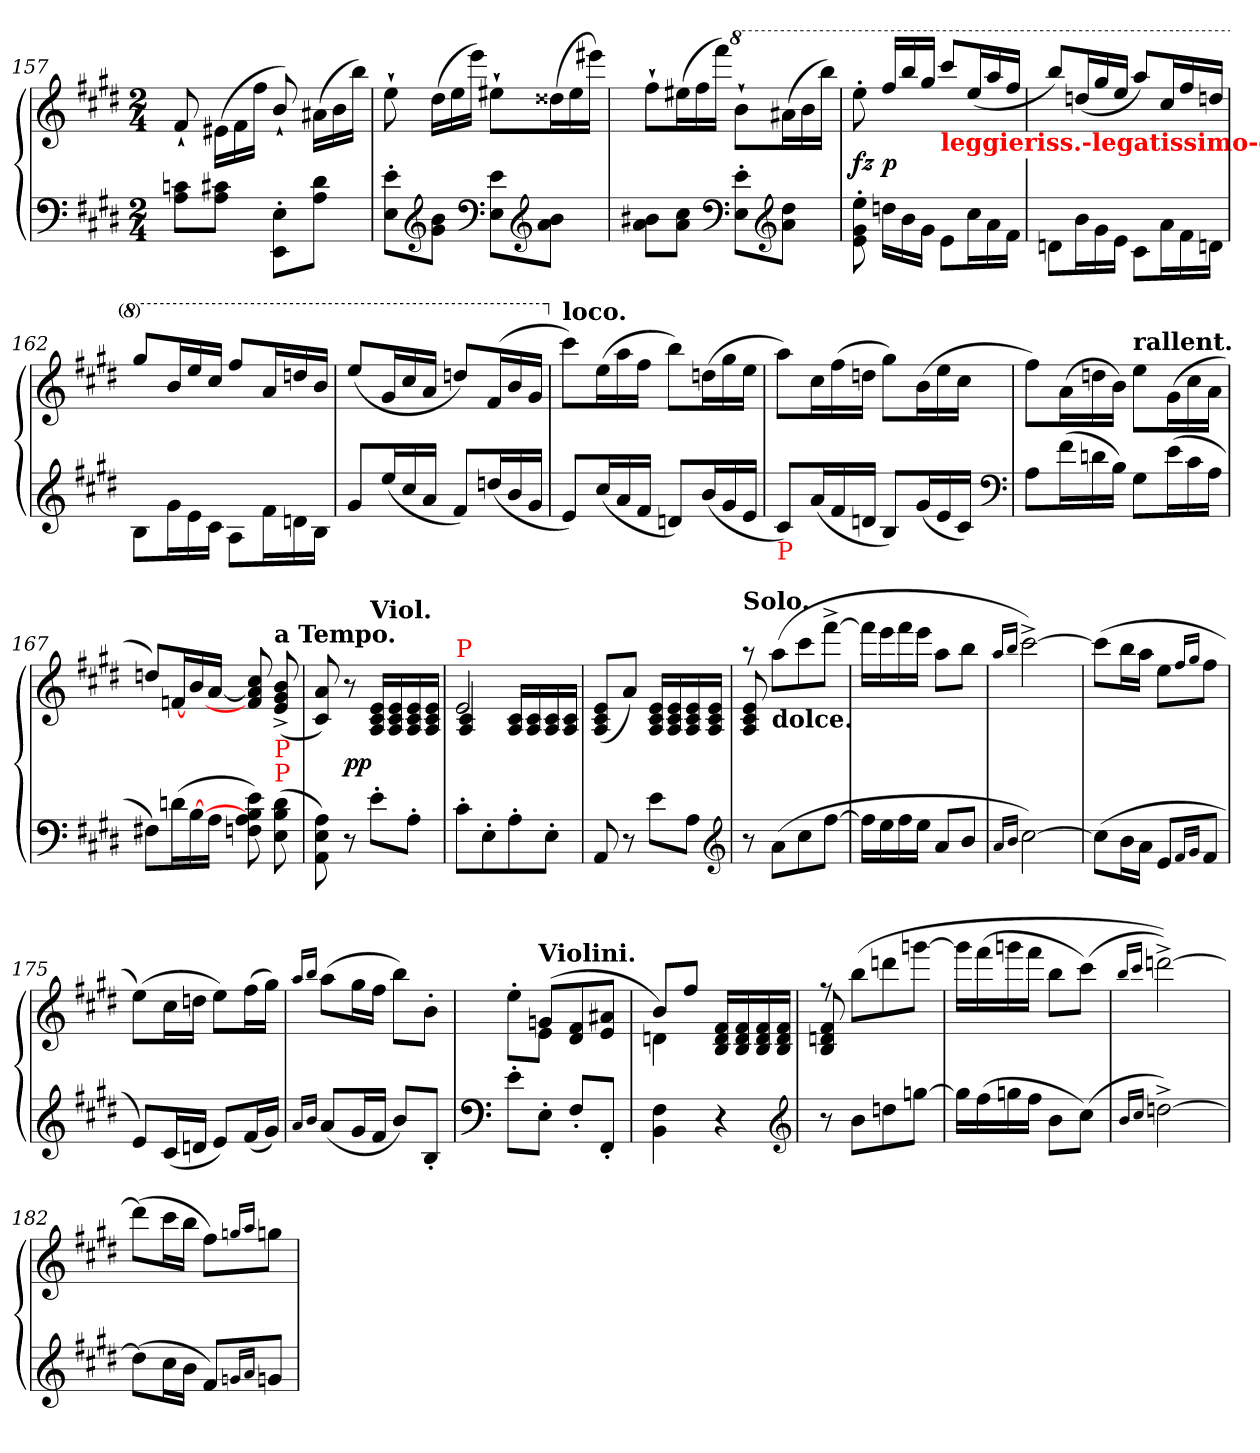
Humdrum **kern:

**kern	**kern	**dynam
*part1	*part1	*part1
*staff2	*staff1	*staff1/2
*clefF4	*clefG2	*
*k[f#c#g#d#]	*k[f#c#g#d#]	*
*E:	*E:	*
*M2/4	*M2/4	*
=157	=157	=157
8cn 8AL	8f#`	.
*	*Xtuplet	*
8c#X 8AJ	(<24e#XLL	.
.	24f#	.
.	24ff#JJ	.
8E' 8EE'L	8b`/)	.
8d# 8AJ	(>24a#XLL	.
.	24b	.
.	24bbJJ)	.
=158	=158	=158
8e' 8E'L	8ee`	.
*clefG2	*	*
8b 8g#J	(>24dd#LL	.
.	24ee	.
.	24eeeJJ)	.
*clefF4	*	*
8e 8EL	8ee#X`L	.
*clefG2	*	*
8b 8aJ	(>24dd##XL	.
.	24ee#	.
.	24eee#XJJ)	.
=159	=159	=159
8b#X\ 8a\L	8ff#`L	.
8cc# 8aJ	(>24ee#XL	.
.	24ff#	.
.	24fff#JJ)	.
*clefF4	*	*
*	*8va	*
8e' 8E'L	8bb`L	.
*clefG2	*	*
8dd# 8aJ	(>24aa#XL	.
.	24bb	.
.	24bbbJJ)	.
=160	=160	=160
8ee'\ 8g#'\ 8e'\	8eee'	fz
*Xtuplet	*	*
24ddn\LL	24fff#/LL	p
24b\	24bbb/	.
24g#\JJ	24ggg#/JJ	.
!	!LO:TX:b:B:color=red:t=leggieriss.-legatissimo-e-dimin.	!
8e\L	8cccc#/L	.
24cc#\L	(<24eee/L	.
24a\	24aaa/	.
24f#\JJ	24fff#/JJ	.
=161	=161	=161
8dn\L	8bbb/L)	.
24b\L	(<24dddn/L	.
24g#\	24ggg#/	.
24e\JJ	24eee/JJ	.
8c#\L	8aaa/L)	.
24a\L	24ccc#/L	.
24f#\	24fff#/	.
24dn\JJ	24dddn/JJ	.
=162	=162	=162
8B\L	8ggg#/L	.
24g#\L	24bb/L	.
24e\	24eee/	.
24c#\JJ	24ccc#/JJ	.
8A\L	8fff#/L	.
24f#\L	24aa/L	.
24dn\	24dddn/	.
24B\JJ	24bb/JJ	.
=163	=163	=163
8g#/L	(<8eee/L	.
(<24eeL	24gg#L	.
24cc#	24ccc#	.
24aJJ	24aaJJ	.
8f#L)	8dddnL)	.
(<24ddnL	(<24ff#L	.
24b	24bb	.
24g#JJ	24gg#JJ	.
=164	=164	=164
*	*X8va	*
!	!LO:TX:a:B:t=loco.	!
8eL)	8ccc#L)	.
(<24cc#L	(>24eeL	.
24a	24aa	.
24f#JJ	24ff#JJ	.
8dnL)	8bbL)	.
(<24bL	(>24ddnL	.
24g#	24gg#	.
24eJJ	24eeJJ	.
=165	=165	=165
!LO:TX:b:color=red:t=P	!	!
8c#L)	8aaL)	.
(<24aL	24cc#L	.
24f#	(>24ff#	.
24dnJJ	24ddnJJ	.
8BL)	8gg#L)	.
(<24g#L	(>24bL	.
24e	24ee	.
24c#JJ)	24cc#JJ	.
*clefF4	*	*
=166	=166	=166
8AL	8ff#L)	.
(>24f#L	(>24aL	.
24dn	24ddn	.
24BJJ)	24bJJ)	.
!	!LO:TX:a:B:t=rallent.	!
8G#L	8eeL	.
(>24eL	(>24g#L	.
24c#	24cc#	.
24AJJ	24aJJ	.
=167	=167	=167
8F#XL)	8ddnL)	.
(>24dnL	[24fnL	.
[24B	24b	.
24AJJ	[24aJJ	.
8e 8B] 8A 8Fn)	8cc# 8a] 8f]	.
!	!LO:TX:a:B:t=a Tempo.	!
!	!LO:TX:b:color=red:t=P	!
!LO:TX:a:color=red:t=P	!	!
(>8d 8B 8E	(<8b^< 8g#^< 8e^<	.
=168	=168	=168
8A 8E 8AA)	8a 8c#)	.
8r	8r	pp
!	!LO:TX:a:B:t=Viol.	!
8e'!\L	16e! 16c#! 16A!LL	.
.	16e! 16c#! 16A!	.
8A'!J	16e! 16c#! 16A!	.
.	16e! 16c#! 16A!JJ	.
=169	=169	=169
*	*^	*
!	!LO:TX:a:color=red:t=P	!	!
8c#'!\L	2e!	4c#!/ 4A!/	.
8E'!	.	.	.
8A'!	.	16c#!/ 16A!/LL	.
.	.	16c#! 16A!	.
8E'!J	.	16c#! 16A!	.
.	.	16c#! 16A!JJ	.
*	*v	*v	*
=170	=170	=170
8AA!	(<8e! 8c#! 8A!L	.
8r	8a!J)	.
8e!\L	16e! 16c#! 16A!LL	.
.	16e! 16c#! 16A!	.
8A!J	16e! 16c#! 16A!	.
.	16e! 16c#! 16A!JJ	.
*clefG2	*	*
=171	=171	=171
*	*^	*
!	!LO:TX:a:B:t=Solo.	!	!
8r	8raa	8e!/ 8c#!/ 8A!/	.
!	!LO:TX:b:B:t=dolce.	!	!
(>8aL	(>8aa\L	4.ryy	.
8cc#	8ccc#	.	.
[8ff#J	[8fff#^<J	.	.
*	*v	*v	*
=172	=172	=172
16ff#LL]	16fff#LL]	.
16ee	16eee	.
16ff#	16fff#	.
16eeJJ	16eeeJJ	.
8aL	8aaL	.
8bJ	8bbJ	.
=173	=173	=173
16qqa/LL	16qqaa/LL	.
16qqb/JJ	16qqbb/JJ	.
[2cc#)	[2ccc#^<)	.
=174	=174	=174
(>8cc#L]	(>8ccc#L]	.
16bL	16bbL	.
16aJJ	16aaJJ	.
8eL	8eeL	.
16qqf#/LL	16qqff#/LL	.
16qqg#/JJ	16qqgg#/JJ	.
8f#J	8ff#J	.
=175	=175	=175
8eL)	(>8eeL)	.
(<16c#L	16cc#L	.
16dnJJ	16ddnJJ	.
8eL)	8eeL)	.
(<16f#L	(>16ff#L	.
16g#JJ)	16gg#JJ)	.
=176	=176	=176
16qqa/LL	16qqaa/LL	.
16qqb/JJ	16qqbb/JJ	.
(<8aL	(>8aaL	.
16g#L	16gg#L	.
16f#JJ	16ff#JJ	.
8bL)	8bbL)	.
8B'J	8b'J	.
=177	=177	=177
*clefF4	*	*
*	*^	*
8e'L	8ryy	8ee'>L	.
!	!LO:TX:a:B:t=Violini.	!	!
8E'J	(<8gn!L	8eJ	.
8F#'!L	8f#! 8d#!	4ryy	.
8FF#'!J	8a#X! 8e!J	.	.
=178	=178	=178	=178
4F#! 4BB!	8b!L	4dn!)	.
.	8ff#!J	.	.
4r	16f#! 16d! 16B!LL	4ryy	.
.	16f#! 16d! 16B!	.	.
.	16f#! 16d! 16B!	.	.
.	16f#! 16d! 16B!JJ	.	.
*clefG2	*	*	*
=179	=179	=179	=179
8r	8rff	8f#!/ 8dn!/ 8B!/	.
8bL	(>8bb\L	4.ryy	.
8ddn	8dddn	.	.
[8ggnJ	[8gggnJ	.	.
*	*v	*v	*
=180	=180	=180
16ggLL]	16gggLL]	.
(>16ff#	(>16fff#	.
16gg	16ggg	.
16ff#JJ	16fff#JJ	.
8bL	8bbL	.
(>8cc#J)	(>8ccc#J)	.
=181	=181	=181
16qqb/LL	16qqbb/LL	.
16qqcc#/JJ	16qqccc#/JJ	.
[2ddn^<)	[2dddn^<))	.
=182	=182	=182
(>8ddnL]	(>8dddnL]	.
16cc#L	16ccc#L	.
16bJJ	16bbJJ	.
8f#L)	8ff#L)	.
16qqgn/LL	16qqggn/LL	.
16qqa/JJ	16qqaa/JJ	.
8gJ	8ggJ	.
=	=	=
*-	*-	*-
